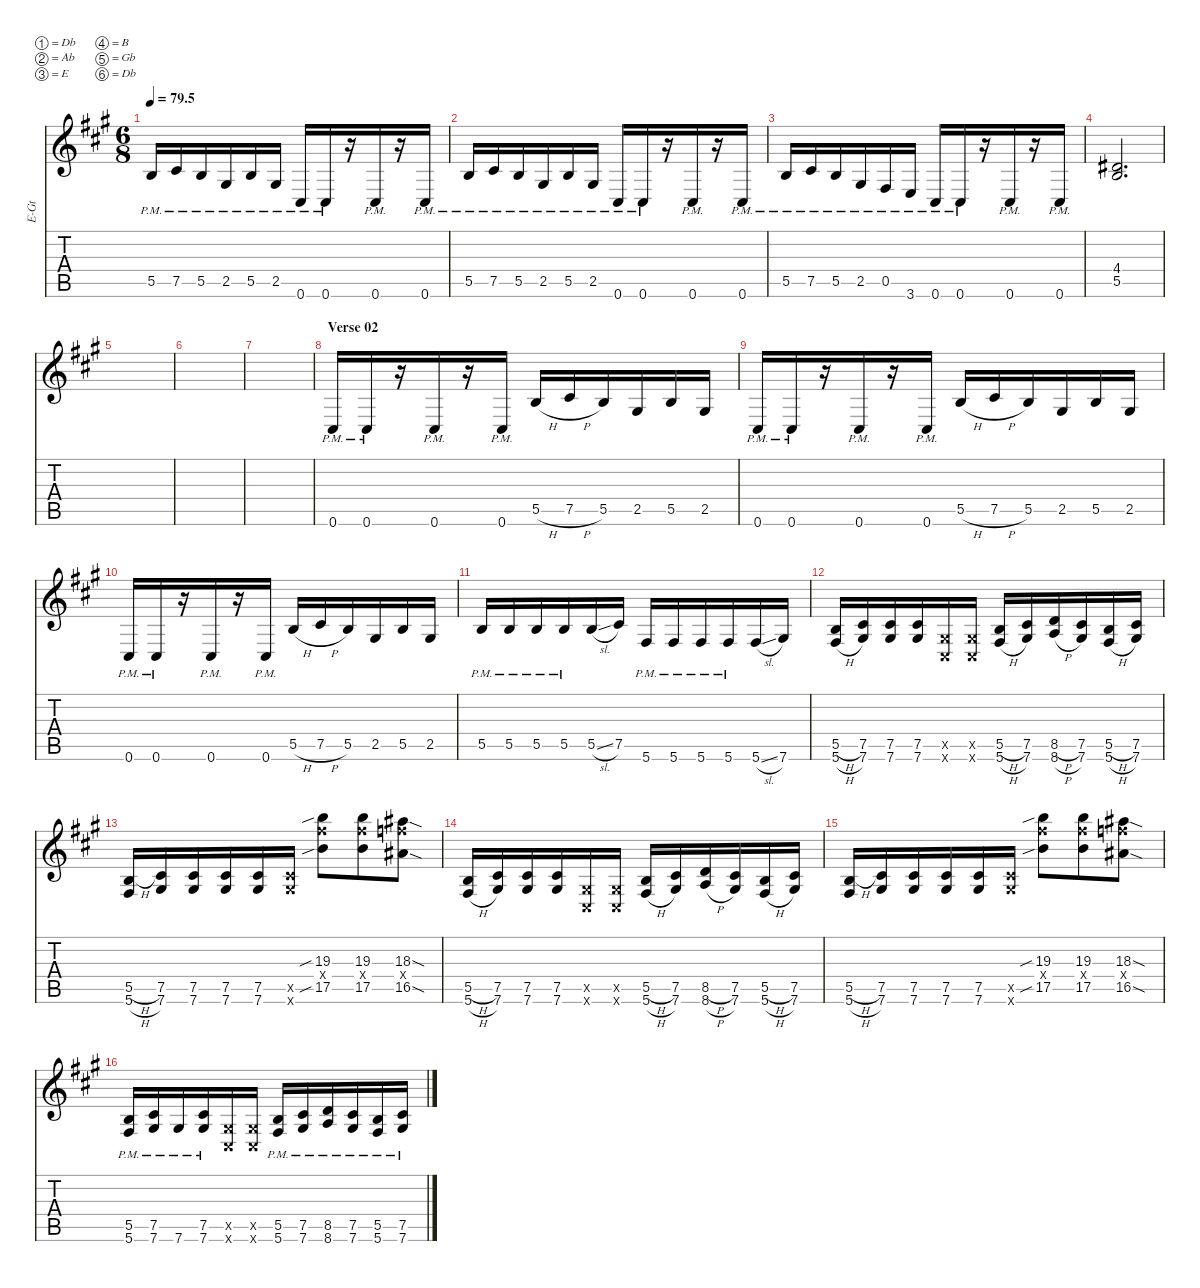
\defaultSystemsLayout 4
\hideDynamics
\bracketExtendMode nobrackets
\otherSystemsTrackNameOrientation horizontal
\track ("Guitar2" "E-Gt") {instrument overdrivenguitar}
\staff {score tabs}
\tuning (Db4 Ab3 E3 B2 Gb2 Db2)
\ts (6 8)
\tempo
79.5
\accidentals auto
\clef g2
\ottava regular
\simile none
\ks a
5.5{pm acc forcenatural}.16{dy f beam Up} 7.5{pm acc #}.16{beam Up} 5.5{pm acc forcenatural}.16{beam Up} 2.5{pm acc #}.16{beam Up} 5.5{pm acc forcenatural}.16{beam Up} 2.5{pm acc #}.16{beam Up} 0.6{pm acc #}.16{beam Up} 0.6{pm acc #}.16{beam Up} r.16{beam Up} 0.6{pm acc #}.16{beam Up} r.16{beam Up} 0.6{pm acc #}.16{beam Up} |
5.5{pm acc forcenatural}.16{beam Up} 7.5{pm acc #}.16{beam Up} 5.5{pm acc forcenatural}.16{beam Up} 2.5{pm acc #}.16{beam Up} 5.5{pm acc forcenatural}.16{beam Up} 2.5{pm acc #}.16{beam Up} 0.6{pm acc #}.16{beam Up} 0.6{pm acc #}.16{beam Up} r.16{beam Up} 0.6{pm acc #}.16{beam Up} r.16{beam Up} 0.6{pm acc #}.16{beam Up} |
5.5{pm acc forcenatural}.16{beam Up} 7.5{pm acc #}.16{beam Up} 5.5{pm acc forcenatural}.16{beam Up} 2.5{pm acc #}.16{beam Up} 0.5{pm acc #}.16{beam Up} 3.6{pm acc forcenatural}.16{beam Up} 0.6{pm acc #}.16{beam Up} 0.6{pm acc #}.16{beam Up} r.16{beam Up} 0.6{pm acc #}.16{beam Up} r.16{beam Up} 0.6{pm acc #}.16{beam Up} |
(5.5{acc forcenatural} 4.4{acc #}).2{d beam Up} |
|
|
|
\section ("" "Verse 02")
0.6{pm acc #}.16{beam Up} 0.6{pm acc #}.16{beam Up} r.16{beam Up} 0.6{pm acc #}.16{beam Up} r.16{beam Up} 0.6{pm acc #}.16{beam Up} 5.5{h acc forcenatural}.16{beam Up} 7.5{h acc #}.16{beam Up} 5.5{acc forcenatural}.16{beam Up} 2.5{acc #}.16{beam Up} 5.5{acc forcenatural}.16{beam Up} 2.5{acc #}.16{beam Up} |
0.6{pm acc #}.16{beam Up} 0.6{pm acc #}.16{beam Up} r.16{beam Up} 0.6{pm acc #}.16{beam Up} r.16{beam Up} 0.6{pm acc #}.16{beam Up} 5.5{h acc forcenatural}.16{beam Up} 7.5{h acc #}.16{beam Up} 5.5{acc forcenatural}.16{beam Up} 2.5{acc #}.16{beam Up} 5.5{acc forcenatural}.16{beam Up} 2.5{acc #}.16{beam Up} |
0.6{pm acc #}.16{beam Up} 0.6{pm acc #}.16{beam Up} r.16{beam Up} 0.6{pm acc #}.16{beam Up} r.16{beam Up} 0.6{pm acc #}.16{beam Up} 5.5{h acc forcenatural}.16{beam Up} 7.5{h acc #}.16{beam Up} 5.5{acc forcenatural}.16{beam Up} 2.5{acc #}.16{beam Up} 5.5{acc forcenatural}.16{beam Up} 2.5{acc #}.16{beam Up} |
5.5{pm acc forcenatural}.16{beam Up} 5.5{pm acc forcenatural}.16{beam Up} 5.5{pm acc forcenatural}.16{beam Up} 5.5{pm acc forcenatural}.16{beam Up} 5.5{sl acc forcenatural}.16{beam Up} 7.5{acc #}.16{beam Up} 5.6{pm acc #}.16{beam Up} 5.6{pm acc #}.16{beam Up} 5.6{pm acc #}.16{beam Up} 5.6{pm acc #}.16{beam Up} 5.6{sl acc #}.16{beam Up} 7.6{acc #}.16{beam Up} |
(5.5{h acc forcenatural} 5.6{h acc #}).16{beam Up} (7.5{acc #} 7.6{acc #}).16{beam Up} (7.5{acc #} 7.6{acc #}).16{beam Up} (7.5{acc #} 7.6{acc #}).16{beam Up} (0.6{x acc #} 2.5{x acc #}).16{beam Up} (0.6{x acc #} 2.5{x acc #}).16{beam Up} (5.5{h acc forcenatural} 5.6{h acc #}).16{beam Up} (7.5{acc #} 7.6{acc #}).16{beam Up} (8.5{h acc forcenatural} 8.6{h acc forcenatural}).16{beam Up} (7.5{acc #} 7.6{acc #}).16{beam Up} (5.5{h acc forcenatural} 5.6{h acc #}).16{beam Up} (7.5{acc #} 7.6{acc #}).16{beam Up} |
(5.6{h acc #} 5.5{h acc forcenatural}).16{beam Up} (7.5{acc #} 7.6{acc #}).16{beam Up} (7.5{acc #} 7.6{acc #}).16{beam Up} (7.5{acc #} 7.6{acc #}).16{beam Up} (7.5{acc #} 7.6{acc #}).16{beam Up} (7.6{x acc #} 7.5{x acc #}).16{beam Up} (17.5{sib acc forcenatural} 19.3{sib acc forcenatural} 19.4{x acc #}).8{beam Down} (17.5{acc forcenatural} 19.3{acc forcenatural} 19.4{x acc #}).8{beam Down} (16.5{sod acc #} 18.3{sod acc #} 18.4{x acc forcenatural}).8{beam Down} |
(5.5{h acc forcenatural} 5.6{h acc #}).16{beam Up} (7.5{acc #} 7.6{acc #}).16{beam Up} (7.5{acc #} 7.6{acc #}).16{beam Up} (7.5{acc #} 7.6{acc #}).16{beam Up} (0.6{x acc #} 2.5{x acc #}).16{beam Up} (0.6{x acc #} 2.5{x acc #}).16{beam Up} (5.5{h acc forcenatural} 5.6{h acc #}).16{beam Up} (7.5{acc #} 7.6{acc #}).16{beam Up} (8.5{h acc forcenatural} 8.6{h acc forcenatural}).16{beam Up} (7.5{acc #} 7.6{acc #}).16{beam Up} (5.5{h acc forcenatural} 5.6{h acc #}).16{beam Up} (7.5{acc #} 7.6{acc #}).16{beam Up} |
(5.6{h acc #} 5.5{h acc forcenatural}).16{beam Up} (7.5{acc #} 7.6{acc #}).16{beam Up} (7.5{acc #} 7.6{acc #}).16{beam Up} (7.5{acc #} 7.6{acc #}).16{beam Up} (7.5{acc #} 7.6{acc #}).16{beam Up} (7.6{x acc #} 7.5{x acc #}).16{beam Up} (17.5{sib acc forcenatural} 19.3{sib acc forcenatural} 19.4{x acc #}).8{beam Down} (17.5{acc forcenatural} 19.3{acc forcenatural} 19.4{x acc #}).8{beam Down} (16.5{sod acc #} 18.3{sod acc #} 18.4{x acc forcenatural}).8{beam Down} |
(5.6{pm acc #} 5.5{pm acc forcenatural}).16{beam Up} (7.5{pm acc #} 7.6{pm acc #}).16{beam Up} 7.6{pm acc #}.16{beam Up} (7.6{pm acc #} 7.5{pm acc #}).16{beam Up} (0.6{x acc #} 2.5{x acc #}).16{beam Up} (0.6{x acc #} 2.5{x acc #}).16{beam Up} (5.6{pm acc #} 5.5{pm acc forcenatural}).16{beam Up} (7.6{pm acc #} 7.5{pm acc #}).16{beam Up} (8.5{pm acc forcenatural} 8.6{pm acc forcenatural}).16{beam Up} (7.6{pm acc #} 7.5{pm acc #}).16{beam Up} (5.6{pm acc #} 5.5{pm acc forcenatural}).16{beam Up} (7.5{pm acc #} 7.6{pm acc #}).16{beam Up}
